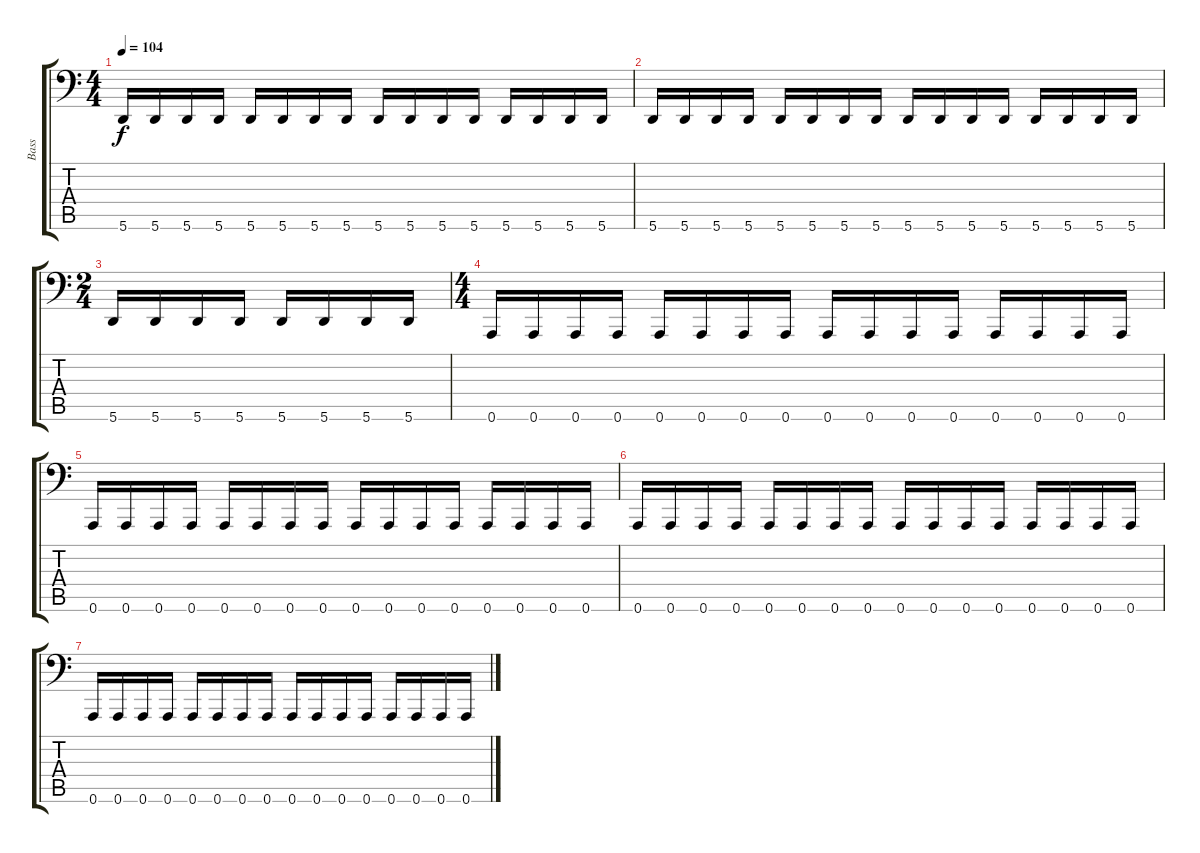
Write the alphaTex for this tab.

\track ("Bass" "Bass") {instrument electricbasspick}
\staff {score tabs}
\tuning (C3 G2 D2 A1 E1 A0) {hide}
\ts (4 4)
\tempo 104
\clef f4
\ks c
5.6.16{dy f} 5.6.16 5.6.16 5.6.16 5.6.16 5.6.16 5.6.16 5.6.16 5.6.16 5.6.16 5.6.16 5.6.16 5.6.16 5.6.16 5.6.16 5.6.16 |
5.6.16 5.6.16 5.6.16 5.6.16 5.6.16 5.6.16 5.6.16 5.6.16 5.6.16 5.6.16 5.6.16 5.6.16 5.6.16 5.6.16 5.6.16 5.6.16 |
\ts (2 4)
5.6.16 5.6.16 5.6.16 5.6.16 5.6.16 5.6.16 5.6.16 5.6.16 |
\ts (4 4)
0.6.16 0.6.16 0.6.16 0.6.16 0.6.16 0.6.16 0.6.16 0.6.16 0.6.16 0.6.16 0.6.16 0.6.16 0.6.16 0.6.16 0.6.16 0.6.16 |
0.6.16 0.6.16 0.6.16 0.6.16 0.6.16 0.6.16 0.6.16 0.6.16 0.6.16 0.6.16 0.6.16 0.6.16 0.6.16 0.6.16 0.6.16 0.6.16 |
0.6.16 0.6.16 0.6.16 0.6.16 0.6.16 0.6.16 0.6.16 0.6.16 0.6.16 0.6.16 0.6.16 0.6.16 0.6.16 0.6.16 0.6.16 0.6.16 |
0.6.16 0.6.16 0.6.16 0.6.16 0.6.16 0.6.16 0.6.16 0.6.16 0.6.16 0.6.16 0.6.16 0.6.16 0.6.16 0.6.16 0.6.16 0.6.16
